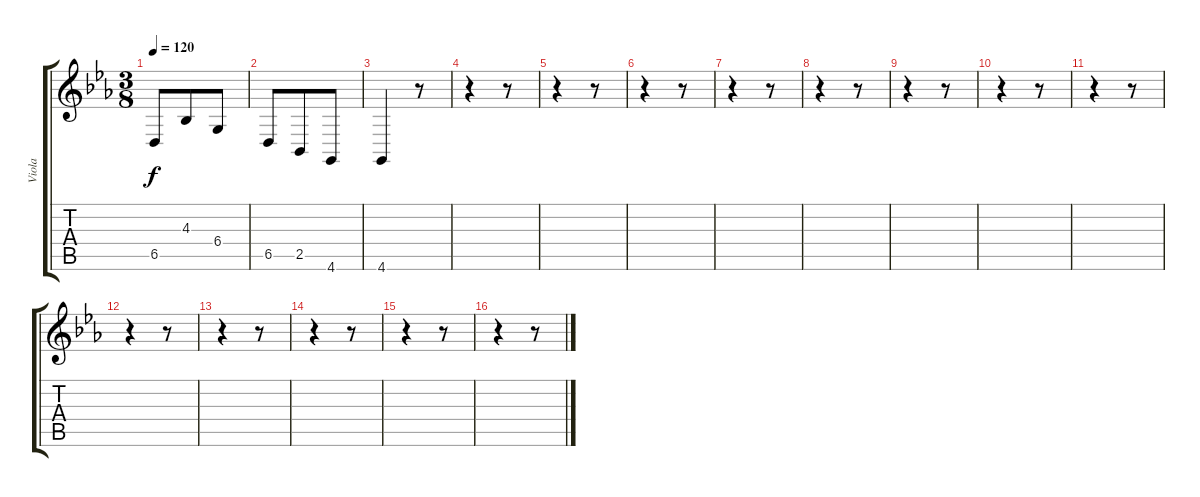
\track ("Viola" "Viola") {instrument viola}
\staff {score tabs}
\tuning (Eb4 Bb3 Gb3 Db3 Ab2 Eb2) {hide}
\ts (3 8)
\tempo 120
\clef g2
\ks eb
6.5.8{dy f} 4.3.8 6.4.8 |
6.5.8 2.5.8 4.6.8 |
4.6.4 r.8 |
r.4 r.8 |
r.4 r.8 |
r.4 r.8 |
r.4 r.8 |
r.4 r.8 |
r.4 r.8 |
r.4 r.8 |
r.4 r.8 |
r.4 r.8 |
r.4 r.8 |
r.4 r.8 |
r.4 r.8 |
r.4 r.8
